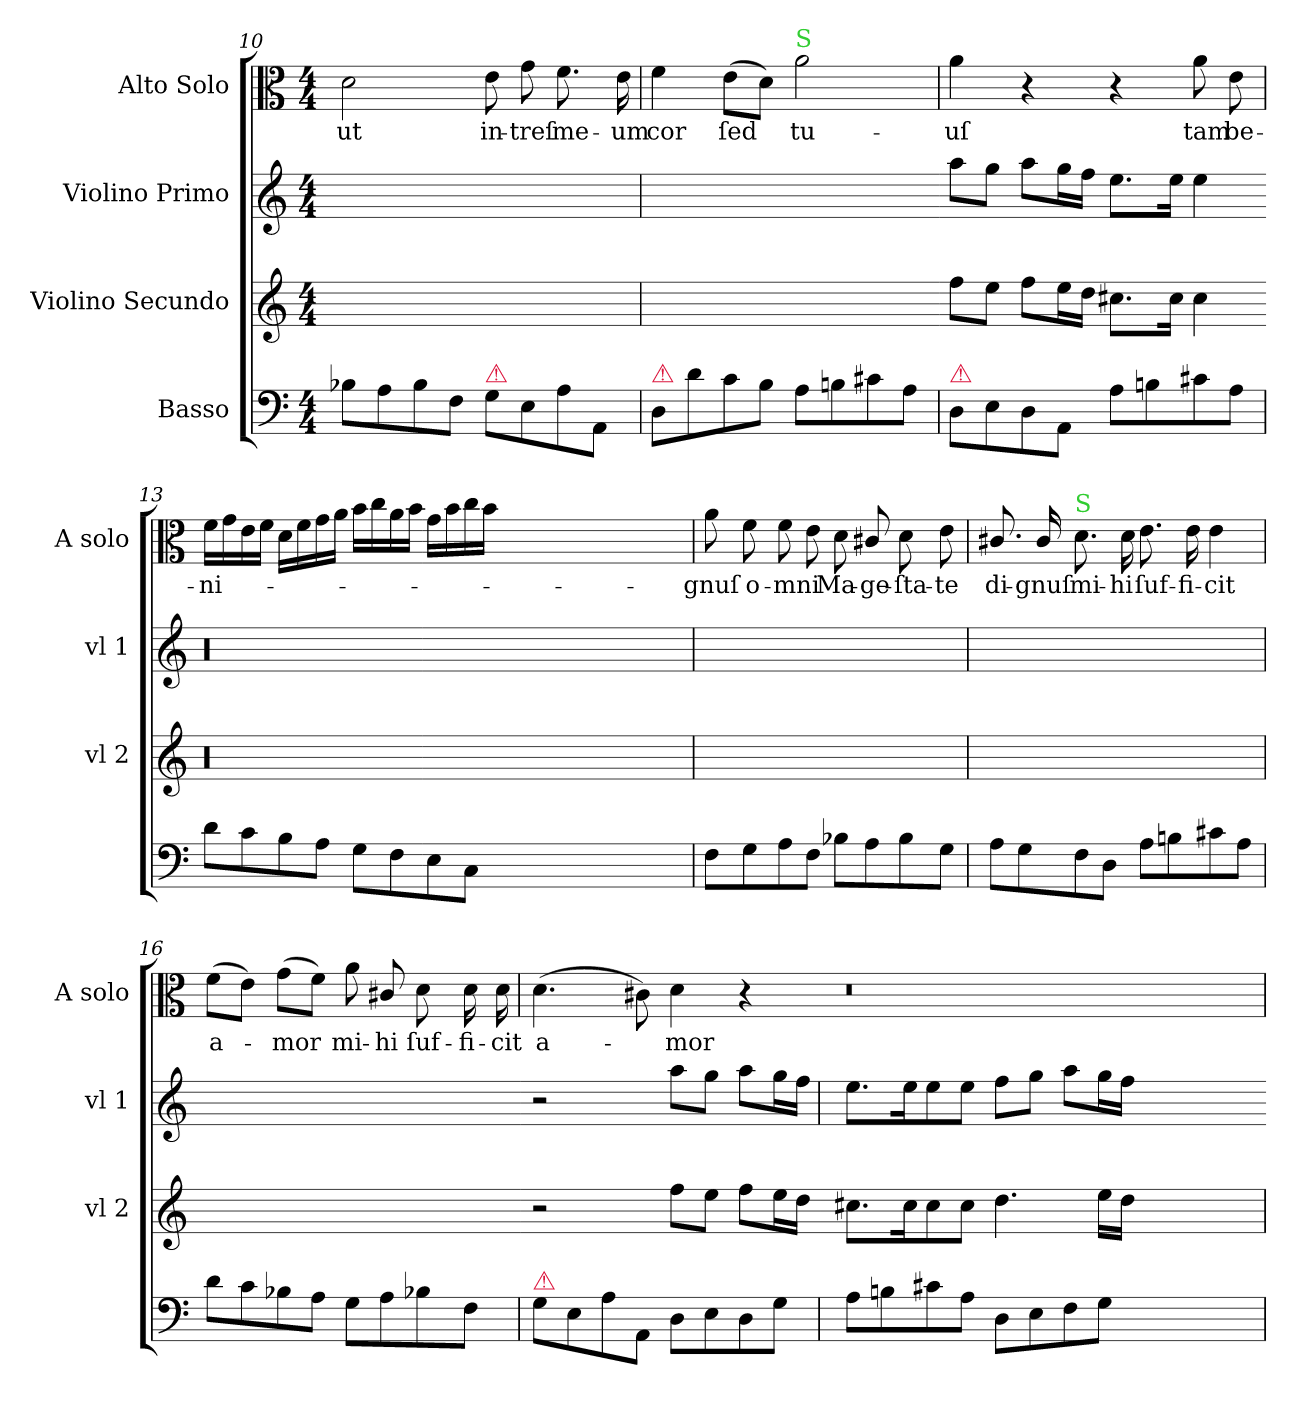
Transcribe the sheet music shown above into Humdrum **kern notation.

**kern	**kern	**kern	**kern	**text
*part4	*part3	*part2	*part1	*part1
*staff4	*staff3	*staff2	*staff1	*staff1
*I"Basso	*I"Violino Secundo	*I"Violino Primo	*I"Alto Solo	*
*	*I'vl 2	*I'vl 1	*I'A solo	*
*clefF4	*clefG2	*clefG2	*clefC3	*
*k[]	*k[]	*k[]	*k[]	*
*M4/4	*M4/4	*M4/4	*M4/4	*
=10	=10	=10	=10	=10
8B-X\L	1ryy	1ryy	2d\	ut
8A\	.	.	.	.
8B-\	.	.	.	.
8F\J	.	.	.	.
!LO:TX:a:color=crimson:t=⚠	!	!	!	!
8G\L	.	.	8e\	in-
8E\	.	.	8g\	-treſ
8A\	.	.	8.f\	me-
8AA/J	.	.	.	.
.	.	.	16e\	-um
=11	=11	=11	=11	=11
!LO:TX:a:color=crimson:t=⚠	!	!	!	!
8D/L	1ryy	1ryy	4f\	cor
8d\	.	.	.	.
8c\	.	.	(8e\L	ſed
8B\J	.	.	8d\J)	.
!	!	!	!LO:TX:a:color=limegreen:t=S	!
8A\L	.	.	2a\	tu-
8Bn\	.	.	.	.
8c#X\	.	.	.	.
8A\J	.	.	.	.
=12	=12-	=12-	=12	=12
!LO:TX:a:color=crimson:t=⚠	!	!	!	!
8D\L	8ff\L	8aa\L	4a\	-uſ
8E\	8ee\J	8gg\J	.	.
8D\	8ff\L	8aa\L	4r	.
8AA/J	16ee\L	16gg\L	.	.
.	16dd\JJ	16ff\JJ	.	.
8A\L	8.cc#X\L	8.ee\L	4r	.
8Bn\	.	.	.	.
.	16cc#\Jk	16ee\Jk	.	.
8c#X\	4cc#\	4ee\	8a\	tam
8A\J	.	.	8e\	be-
=13	=13-	=13-	=13	=13
8d\L	00r	00r	16f\LL	-ni-
.	.	.	16g\	.
8c\	.	.	16e\	.
.	.	.	16f\JJ	.
8B\	.	.	16d\LL	.
.	.	.	16f\	.
8A\J	.	.	16g\	.
.	.	.	16a\JJ	.
8G\L	.	.	16b\LL	.
.	.	.	16cc\	.
8F\	.	.	16a\	.
.	.	.	16b\JJ	.
8E\	.	.	16g\LL	.
.	.	.	16b\	.
8C\J	.	.	16cc\	.
.	.	.	16b\JJ	.
0.ryy	.	.	0.ryy	.
=14	=14	=14	=14	=14
8F\L	1ryy	1ryy	8a\	-gnuſ
8G\	.	.	8f\	o-
8A\	.	.	8f\	-mni
8F\J	.	.	8e\	.
8B-X\L	.	.	8d\	Ma-
8A\	.	.	8c#X/	-ge-
8B-\	.	.	8d\	-ſta-
8G\J	.	.	8e\	-te
=15	=15	=15	=15	=15
8A\L	1ryy	1ryy	8.c#X/	di-
8G\	.	.	.	.
.	.	.	16c#/	-gnuſ
!	!	!	!LO:TX:a:color=limegreen:t=S	!
8F\	.	.	8.d\	mi-
8D\J	.	.	.	.
.	.	.	16d\	-hi
8A\L	.	.	8.e\	ſuf-
8Bn\	.	.	.	.
.	.	.	16e\	-fi-
8c#X\	.	.	4e\	-cit
8A\J	.	.	.	.
=16	=16	=16	=16	=16
8d\L	1ryy	1ryy	(8f\L	a-
8c\	.	.	8e\J)	.
8B-X\	.	.	(8g\L	-mor
8A\J	.	.	8f\J)	.
8G\L	.	.	8a\	mi-
8A\	.	.	8c#X/	-hi
8B-X\	.	.	8d\	ſuf-
8F\J	.	.	16d\	-fi-
.	.	.	16d\	-cit
=17	=17-	=17-	=17	=17
!LO:TX:a:color=crimson:t=⚠	!	!	!	!
8G\L	2r	2r	(4.d\	a-
8E\	.	.	.	.
8A\	.	.	.	.
8AA/J	.	.	8c#X\)	.
8D\L	8ff\L	8aa\L	4d\	-mor
8E\	8ee\J	8gg\J	.	.
8D\	8ff\L	8aa\L	4r	.
8G\J	16ee\L	16gg\L	.	.
.	16dd\JJ	16ff\JJ	.	.
=18	=18-	=18	=18-	=18-
8A\L	8.cc#X\L	8.ee\L	0r	.
8Bn\	.	.	.	.
.	16cc#\K	16ee\K	.	.
8c#X\	8cc#\	8ee\	.	.
8A\J	8cc#\J	8ee\J	.	.
8D\L	4.dd\	8ff\L	.	.
8E\	.	8gg\J	.	.
8F\	.	8aa\L	.	.
8G\J	16ee\LL	16gg\L	.	.
.	16dd\JJ	16ff\JJ	.	.
1ryy	1ryy	1ryy	.	.
=	=	=-	=	=
*-	*-	*-	*-	*-
